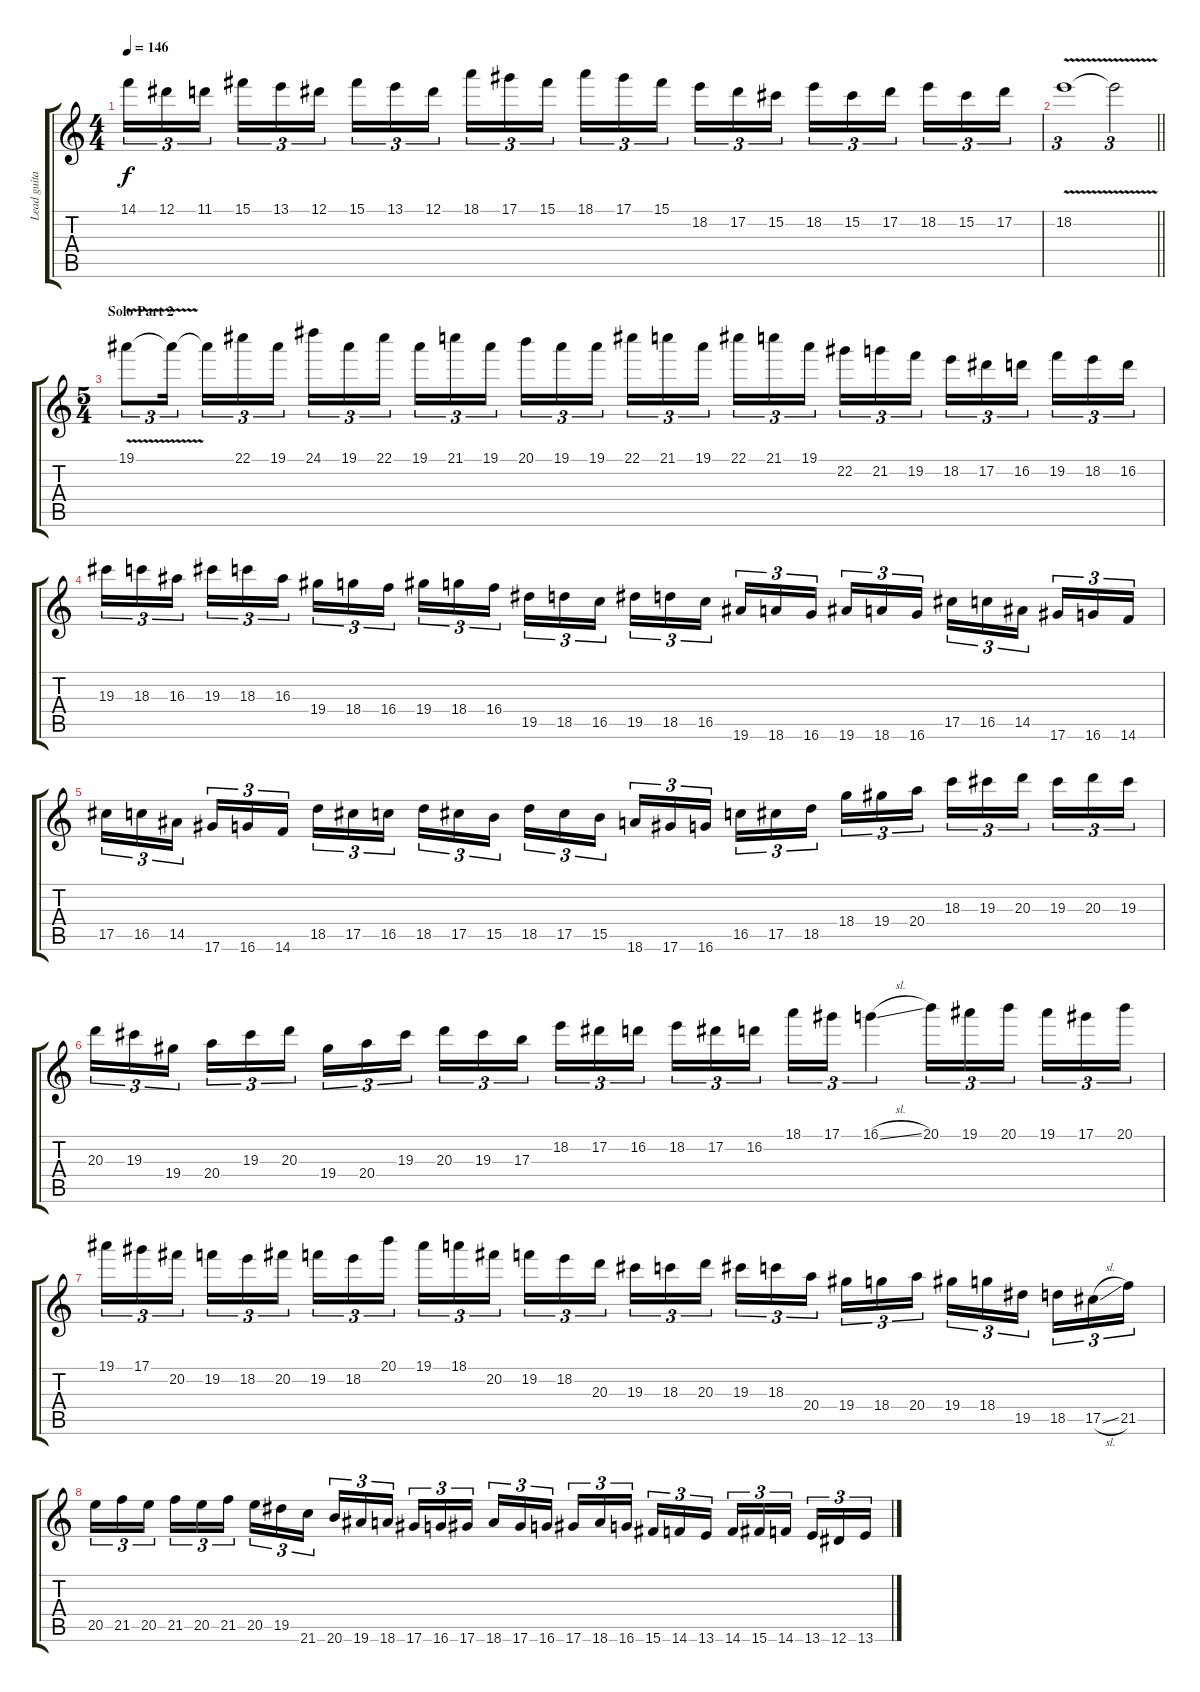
\track ("Lead guitar" "Lead guita") {instrument distortionguitar}
\staff {score tabs}
\tuning (Eb4 Bb3 Gb3 Db3 Ab2 Eb2) {hide}
\ts (4 4)
\tempo 146
\clef g2
\ks c
14.1.16{tu (3 2) dy f} 12.1.16{tu (3 2)} 11.1.16{tu (3 2) beam splitsecondary} 15.1.16{tu (3 2)} 13.1.16{tu (3 2)} 12.1.16{tu (3 2)} 15.1.16{tu (3 2)} 13.1.16{tu (3 2)} 12.1.16{tu (3 2) beam splitsecondary} 18.1.16{tu (3 2)} 17.1.16{tu (3 2)} 15.1.16{tu (3 2)} 18.1.16{tu (3 2)} 17.1.16{tu (3 2)} 15.1.16{tu (3 2) beam splitsecondary} 18.2.16{tu (3 2)} 17.2.16{tu (3 2)} 15.2.16{tu (3 2)} 18.2.16{tu (3 2)} 15.2.16{tu (3 2)} 17.2.16{tu (3 2) beam splitsecondary} 18.2.16{tu (3 2)} 15.2.16{tu (3 2)} 17.2.16{tu (3 2)} |
\barLineRight lightlight
18.2{v}.1{tu (3 2)} 18.2{t}.2{tu (3 2)} |
\ts (5 4)
\section ("" "Solo Part 2")
19.1{v}.8{tu (3 2)} 19.1{t}.16{tu (3 2) beam splitsecondary} 19.1{t}.16{tu (3 2)} 22.1.16{tu (3 2)} 19.1.16{tu (3 2)} 24.1.16{tu (3 2)} 19.1.16{tu (3 2)} 22.1.16{tu (3 2) beam splitsecondary} 19.1.16{tu (3 2)} 21.1.16{tu (3 2)} 19.1.16{tu (3 2)} 20.1.16{tu (3 2)} 19.1.16{tu (3 2)} 19.1.16{tu (3 2) beam splitsecondary} 22.1.16{tu (3 2)} 21.1.16{tu (3 2)} 19.1.16{tu (3 2)} 22.1.16{tu (3 2)} 21.1.16{tu (3 2)} 19.1.16{tu (3 2) beam splitsecondary} 22.2.16{tu (3 2)} 21.2.16{tu (3 2)} 19.2.16{tu (3 2)} 18.2.16{tu (3 2)} 17.2.16{tu (3 2)} 16.2.16{tu (3 2) beam splitsecondary} 19.2.16{tu (3 2)} 18.2.16{tu (3 2)} 16.2.16{tu (3 2)} |
19.3.16{tu (3 2)} 18.3.16{tu (3 2)} 16.3.16{tu (3 2) beam splitsecondary} 19.3.16{tu (3 2)} 18.3.16{tu (3 2)} 16.3.16{tu (3 2)} 19.4.16{tu (3 2)} 18.4.16{tu (3 2)} 16.4.16{tu (3 2) beam splitsecondary} 19.4.16{tu (3 2)} 18.4.16{tu (3 2)} 16.4.16{tu (3 2)} 19.5.16{tu (3 2)} 18.5.16{tu (3 2)} 16.5.16{tu (3 2) beam splitsecondary} 19.5.16{tu (3 2)} 18.5.16{tu (3 2)} 16.5.16{tu (3 2)} 19.6.16{tu (3 2)} 18.6.16{tu (3 2)} 16.6.16{tu (3 2) beam splitsecondary} 19.6.16{tu (3 2)} 18.6.16{tu (3 2)} 16.6.16{tu (3 2)} 17.5.16{tu (3 2)} 16.5.16{tu (3 2)} 14.5.16{tu (3 2) beam splitsecondary} 17.6.16{tu (3 2)} 16.6.16{tu (3 2)} 14.6.16{tu (3 2)} |
17.5.16{tu (3 2)} 16.5.16{tu (3 2)} 14.5.16{tu (3 2) beam splitsecondary} 17.6.16{tu (3 2)} 16.6.16{tu (3 2)} 14.6.16{tu (3 2)} 18.5.16{tu (3 2)} 17.5.16{tu (3 2)} 16.5.16{tu (3 2) beam splitsecondary} 18.5.16{tu (3 2)} 17.5.16{tu (3 2)} 15.5.16{tu (3 2)} 18.5.16{tu (3 2)} 17.5.16{tu (3 2)} 15.5.16{tu (3 2) beam splitsecondary} 18.6.16{tu (3 2)} 17.6.16{tu (3 2)} 16.6.16{tu (3 2)} 16.5.16{tu (3 2)} 17.5.16{tu (3 2)} 18.5.16{tu (3 2) beam splitsecondary} 18.4.16{tu (3 2)} 19.4.16{tu (3 2)} 20.4.16{tu (3 2)} 18.3.16{tu (3 2)} 19.3.16{tu (3 2)} 20.3.16{tu (3 2) beam splitsecondary} 19.3.16{tu (3 2)} 20.3.16{tu (3 2)} 19.3.16{tu (3 2)} |
20.3.16{tu (3 2)} 19.3.16{tu (3 2)} 19.4.16{tu (3 2) beam splitsecondary} 20.4.16{tu (3 2)} 19.3.16{tu (3 2)} 20.3.16{tu (3 2)} 19.4.16{tu (3 2)} 20.4.16{tu (3 2)} 19.3.16{tu (3 2) beam splitsecondary} 20.3.16{tu (3 2)} 19.3.16{tu (3 2)} 17.3.16{tu (3 2)} 18.2.16{tu (3 2)} 17.2.16{tu (3 2)} 16.2.16{tu (3 2) beam splitsecondary} 18.2.16{tu (3 2)} 17.2.16{tu (3 2)} 16.2.16{tu (3 2)} 18.1.16{tu (3 2)} 17.1.16{tu (3 2)} 16.1{sl}.4{tu (3 2)} 20.1.16{tu (3 2)} 19.1.16{tu (3 2)} 20.1.16{tu (3 2) beam splitsecondary} 19.1.16{tu (3 2)} 17.1.16{tu (3 2)} 20.1.16{tu (3 2)} |
19.1.16{tu (3 2)} 17.1.16{tu (3 2)} 20.2.16{tu (3 2) beam splitsecondary} 19.2.16{tu (3 2)} 18.2.16{tu (3 2)} 20.2.16{tu (3 2)} 19.2.16{tu (3 2)} 18.2.16{tu (3 2)} 20.1.16{tu (3 2) beam splitsecondary} 19.1.16{tu (3 2)} 18.1.16{tu (3 2)} 20.2.16{tu (3 2)} 19.2.16{tu (3 2)} 18.2.16{tu (3 2)} 20.3.16{tu (3 2) beam splitsecondary} 19.3.16{tu (3 2)} 18.3.16{tu (3 2)} 20.3.16{tu (3 2)} 19.3.16{tu (3 2)} 18.3.16{tu (3 2)} 20.4.16{tu (3 2) beam splitsecondary} 19.4.16{tu (3 2)} 18.4.16{tu (3 2)} 20.4.16{tu (3 2)} 19.4.16{tu (3 2)} 18.4.16{tu (3 2)} 19.5.16{tu (3 2) beam splitsecondary} 18.5.16{tu (3 2)} 17.5{sl}.16{tu (3 2)} 21.5.16{tu (3 2)} |
20.5.16{tu (3 2)} 21.5.16{tu (3 2)} 20.5.16{tu (3 2) beam splitsecondary} 21.5.16{tu (3 2)} 20.5.16{tu (3 2)} 21.5.16{tu (3 2)} 20.5.16{tu (3 2)} 19.5.16{tu (3 2)} 21.6.16{tu (3 2) beam splitsecondary} 20.6.16{tu (3 2)} 19.6.16{tu (3 2)} 18.6.16{tu (3 2)} 17.6.16{tu (3 2)} 16.6.16{tu (3 2)} 17.6.16{tu (3 2) beam splitsecondary} 18.6.16{tu (3 2)} 17.6.16{tu (3 2)} 16.6.16{tu (3 2)} 17.6.16{tu (3 2)} 18.6.16{tu (3 2)} 16.6.16{tu (3 2) beam splitsecondary} 15.6.16{tu (3 2)} 14.6.16{tu (3 2)} 13.6.16{tu (3 2)} 14.6.16{tu (3 2)} 15.6.16{tu (3 2)} 14.6.16{tu (3 2) beam splitsecondary} 13.6.16{tu (3 2)} 12.6.16{tu (3 2)} 13.6.16{tu (3 2)}
